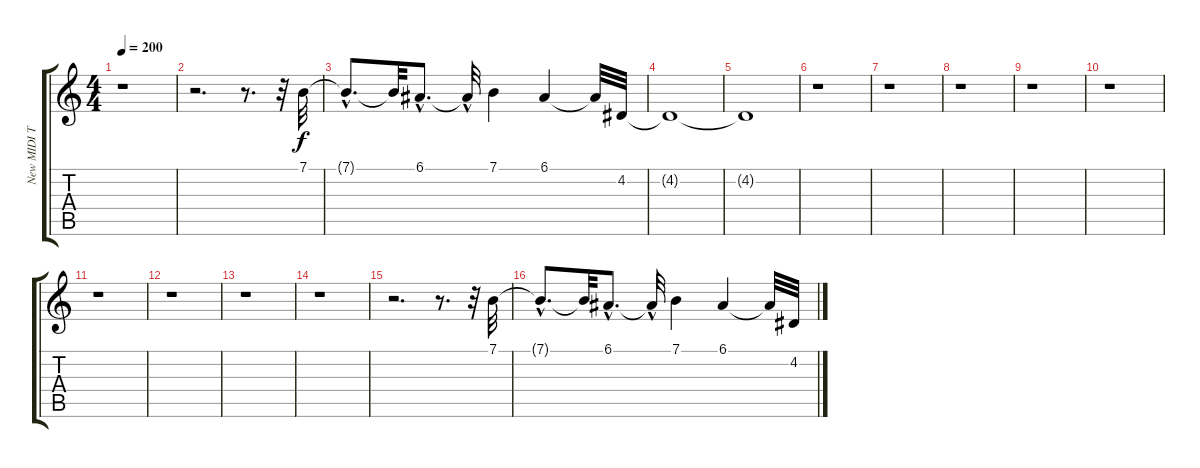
\track ("New MIDI Track" "New MIDI T") {instrument dulcimer}
\staff {score tabs}
\tuning (E4 B3 G3 D3 A2 E2) {hide}
\ts (4 4)
\tempo 200
\clef g2
\ks c
r.1{dy f} |
r.2{d} r.8{d} r.32 7.1.32 |
7.1{hac t}.8{d} 7.1{t}.32 6.1{hac}.8{d} 6.1{hac t}.32 7.1.4 6.1.4 6.1{t}.32 4.2.32 |
4.2{t}.1 |
4.2{t}.1 |
r.1 |
r.1 |
r.1 |
r.1 |
r.1 |
r.1 |
r.1 |
r.1 |
r.1 |
r.2{d} r.8{d} r.32 7.1.32 |
7.1{hac t}.8{d} 7.1{t}.32 6.1{hac}.8{d} 6.1{hac t}.32 7.1.4 6.1.4 6.1{t}.32 4.2.32
